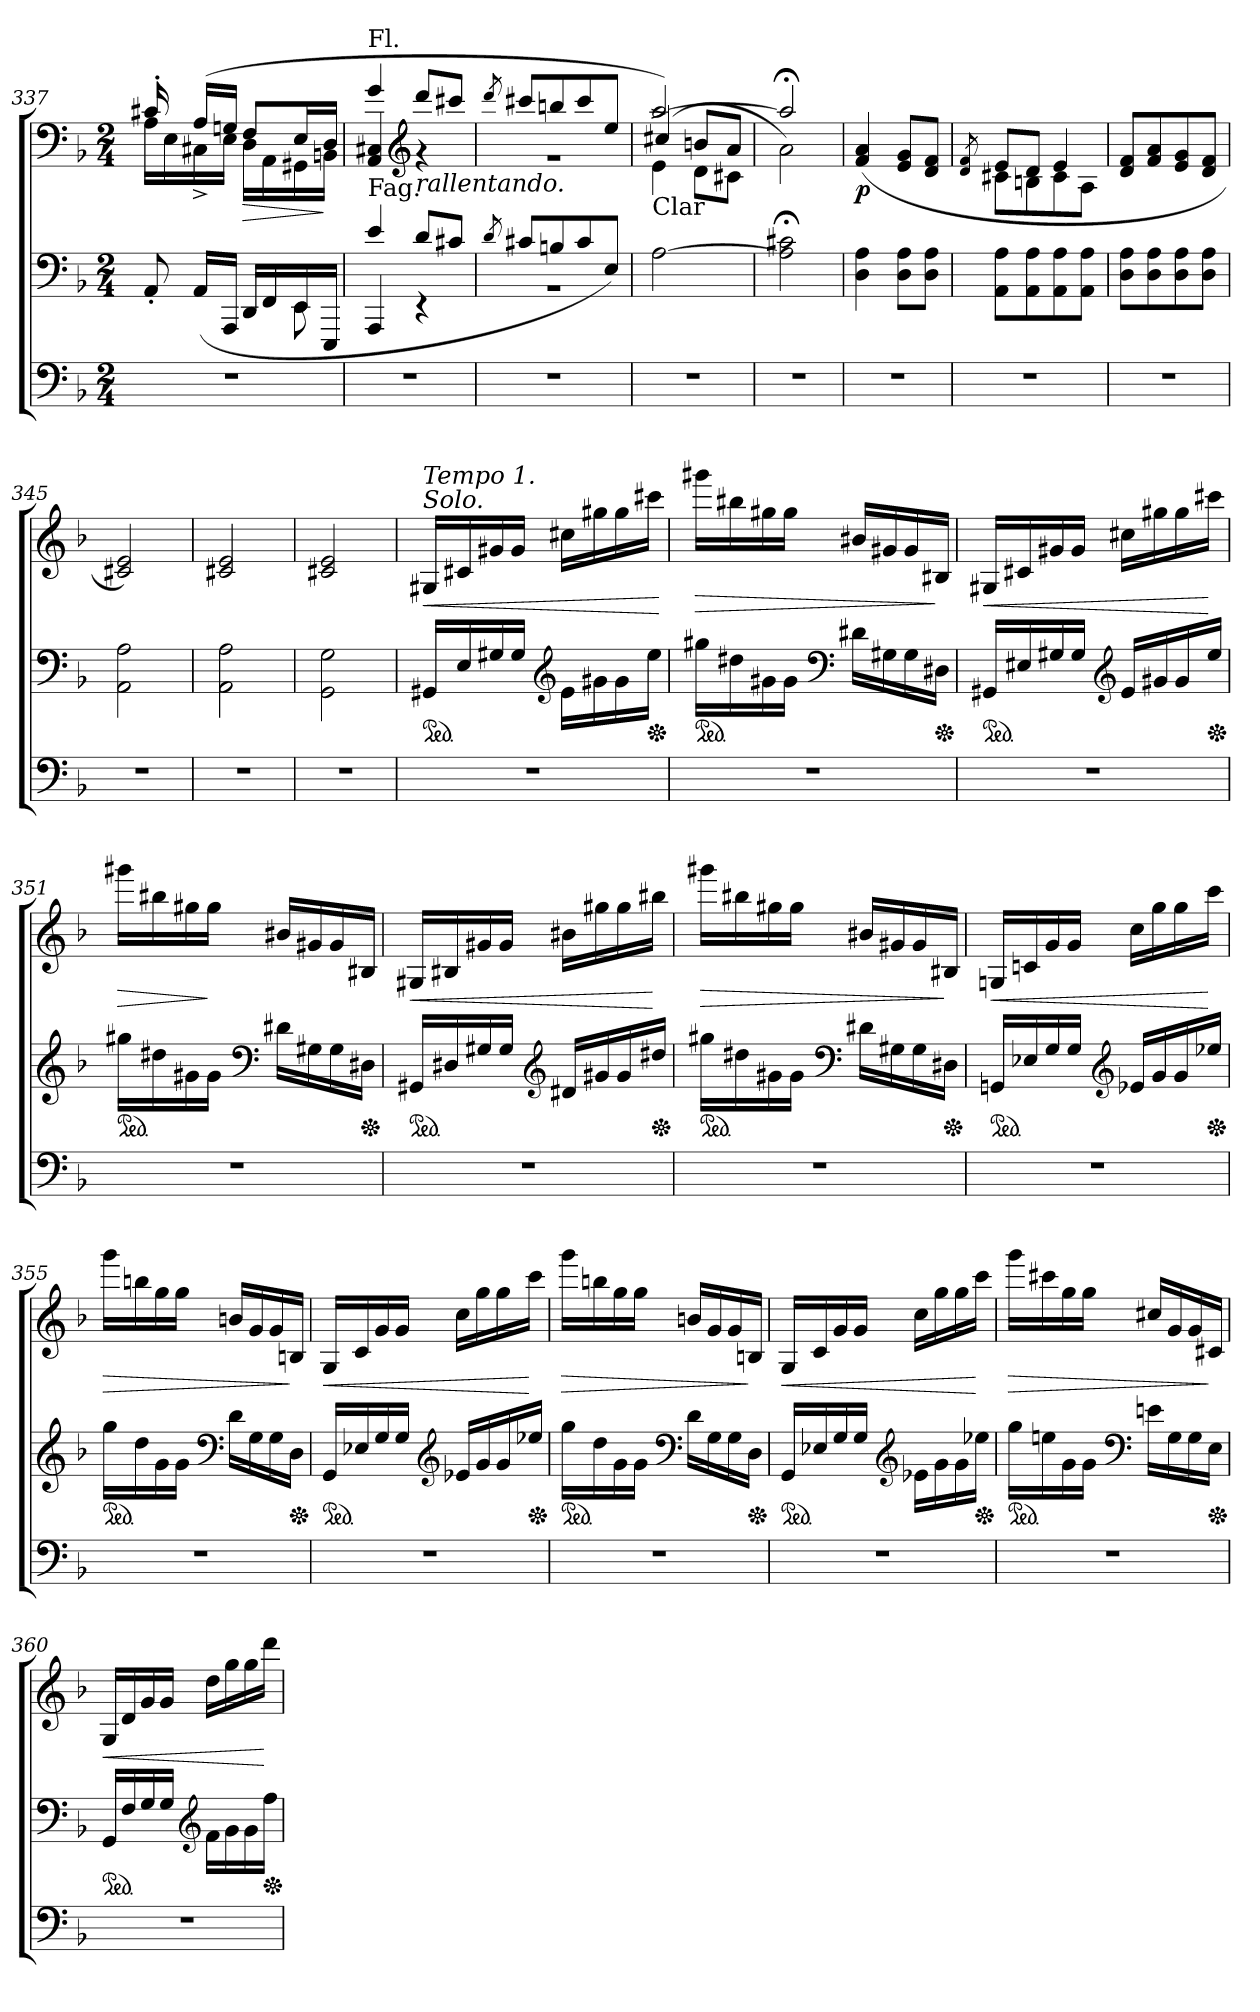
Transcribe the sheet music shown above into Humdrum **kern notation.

**kern	**kern	**kern	**dynam
*part2	*part1	*part1	*part1
*staff3	*staff2	*staff1	*staff1/2
*clefF4	*clefF4	*clefF4	*
*k[b-]	*k[b-]	*k[b-]	*
*F:	*F:	*F:	*
*M2/4	*M2/4	*M2/4	*
=337	=337	=337	=337
*	*^	*^	*
2r	8AA'<	8rAAAyy	16c#X'>	16ALL	.
.	.	.	16ryy	16E	.
.	(<16AALL	8rCCyy	(16ALL	16C#X^<	.
.	16AAAJJ	.	16GnJJ	16EJJ	.
!	!	!	!	!	!LO:HP:b
.	16DDLL	8rFFFyy	8FL	16DLL	>
.	16FF	.	.	16AA	.
.	16EE	8EE\	16EL	16GG#X	.
.	16EEEJJ	.	16DJJ	16BBnJJ	]
=338	=338	=338	=338	=338	=338
!	!	!	!LO:TX:a:t=Fl.	!	!
!	!LO:TX:a:t=Fag.	!	!	!	!
2r	(4e!	4AAA/)	(4g!	4AA/ 4C#X/)	.
*	*	*	*clefG2	*	*
!	!	!	!LO:TX:b:i:t=rallentando.	!	!
.	8d!L	4rEE	8ddd!L	4r	.
.	8c#X!J	.	8ccc#X!J	.	.
=339	=339	=339	=339	=339	=339
.	8qd!/	.	8qddd!/	.	.
2r	8c#X!L	2rBB	8ccc#X!/L	2rg	.
.	8Bn!	.	8bbn!/	.	.
.	8c#!	.	8ccc#!/	.	.
.	8E!J)	.	8ee!/J	.	.
*	*v	*v	*	*	*
=340	=340	=340	=340	=340
*	*	*	*^	*
!	!	!LO:TX:b:t=Clar	!	!	!
2r	[2A!	[2aa!)	(>4cc#X!/	4e^<!\	.
.	.	.	8bn!/L	8d!\L	.
.	.	.	8a!/J	8c#X!\J	.
*	*	*	*v	*v	*
=341	=341	=341	=341	=341
2r	2A!];< 2c#X!;<	2aa;<!]	2a!)	.
=342	=342	=342	=342	=342
!	!	!LO:TX:a:i:t=poco piu lento.	!	!
!	!	!	!	!LO:DY:b
*	*	*v	*v	*
2r	4D! 4A!	(>4f! 4a!	p
.	8D!\ 8A!\L	8e! 8g!L	.
.	8D!\ 8A!\J	8d! 8f!J	.
=343	=343	=343	=343
.	.	8qd!/ 8qf!/	.
*	*	*^	*
2r	8AA!\ 8A!\L	8e!L	8c#X!\L	.
.	8AA!\ 8A!\	8d!J	8Bn!\	.
.	8AA!\ 8A!\	4e!	8c#!\	.
.	8AA!\ 8A!\J	.	8A!\J	.
*	*	*v	*v	*
=344	=344	=344	=344
2r	8D!\ 8A!\L	8d! 8f!L	.
.	8D!\ 8A!\	8f! 8a!	.
.	8D!\ 8A!\	8e! 8g!	.
.	8D!\ 8A!\J	8d! 8f!J	.
=345	=345	=345	=345
2r	2AA! 2A!	2c#X! 2e!)	.
=346	=346	=346	=346
2r	2AA! 2A!	2c#X! 2e!	.
=347	=347	=347	=347
2r	2GG!\ 2G!\	2c#X! 2e!	.
=348	=348	=348	=348
!	!	!LO:TX:a:i:t=Solo.	!
!	!	!LO:TX:a:i:t=Tempo 1.	!
!	!	!	!LO:HP:b
*	*ped	*	*
2r	16GG#XLL	16G#XLL	<
.	16E	16c#X	.
.	16G#X	16g#X	.
.	16G#JJ	16g#JJ	.
*	*clefG2	*	*
.	16e\LL	16cc#XLL	.
.	16g#X\	16gg#X	.
.	16g#\	16gg#	.
*	*Xped	*	*
.	16ee\JJ	16ccc#XJJ	.
.	.	.	[
=349	=349	=349	=349
!	!	!	!LO:HP:b
*	*ped	*	*
2r	16gg#XLL	16ggg#XLL	>
.	16dd#X	16bb#X	.
.	16g#X	16gg#X	.
.	16g#JJ	16gg#JJ	.
*	*clefF4	*	*
.	16d#XLL	16b#XLL	.
.	16G#X	16g#X	.
.	16G#	16g#	.
*	*Xped	*	*
.	16D#XJJ	16B#XJJ	]
=350	=350	=350	=350
!	!	!	!LO:HP:b
*	*ped	*	*
2r	16GG#X/LL	16G#XLL	<
.	16E#X/	16c#X	.
.	16G#X/	16g#X	.
.	16G#/JJ	16g#JJ	.
*	*clefG2	*	*
.	16e/LL	16cc#XLL	.
.	16g#X/	16gg#X	.
.	16g#/	16gg#	.
*	*Xped	*	*
.	16ee/JJ	16ccc#XJJ	[
=351	=351	=351	=351
!	!	!	!LO:HP:b
*	*ped	*	*
2r	16gg#XLL	16ggg#XLL	>
.	16dd#X	16bb#X	.
.	16g#X	16gg#X	.
.	16g#JJ	16gg#JJ	]
*	*clefF4	*	*
.	16d#XLL	16b#XLL	.
.	16G#X	16g#X	.
.	16G#	16g#	.
*	*Xped	*	*
.	16D#XJJ	16B#XJJ	.
=352	=352	=352	=352
!	!	!	!LO:HP:b
*	*ped	*	*
2r	16GG#X/LL	16G#XLL	<
.	16D#X/	16B#X	.
.	16G#X/	16g#X	.
.	16G#/JJ	16g#JJ	.
*	*clefG2	*	*
.	16d#X/LL	16b#XLL	.
.	16g#X/	16gg#X	.
.	16g#/	16gg#	.
*	*Xped	*	*
.	16dd#X/JJ	16bb#XJJ	[
=353	=353	=353	=353
!	!	!	!LO:HP:b
*	*ped	*	*
2r	16gg#XLL	16ggg#XLL	>
.	16dd#X	16bb#X	.
.	16g#X	16gg#X	.
.	16g#JJ	16gg#JJ	.
*	*clefF4	*	*
.	16d#XLL	16b#XLL	.
.	16G#X	16g#X	.
.	16G#	16g#	.
*	*Xped	*	*
.	16D#XJJ	16B#XJJ	]
=354	=354	=354	=354
!	!	!	!LO:HP:b
*	*ped	*	*
2r	16GGn/LL	16GnLL	<
.	16E-X/	16cn	.
.	16G/	16g	.
.	16G/JJ	16gJJ	.
*	*clefG2	*	*
.	16e-X/LL	16ccLL	.
.	16g/	16gg	.
.	16g/	16gg	.
*	*Xped	*	*
.	16ee-X/JJ	16cccJJ	[
=355	=355	=355	=355
!	!	!	!LO:HP:b
*	*ped	*	*
2r	16ggLL	16gggLL	>
.	16dd	16bbn	.
.	16g	16gg	.
.	16gJJ	16ggJJ	.
*	*clefF4	*	*
.	16dLL	16bnLL	.
.	16G	16g	.
.	16G	16g	.
*	*Xped	*	*
.	16DJJ	16BnJJ	]
=356	=356	=356	=356
!	!	!	!LO:HP:b
*	*ped	*	*
2r	16GG/LL	16GLL	<
.	16E-X/	16c	.
.	16G/	16g	.
.	16G/JJ	16gJJ	.
*	*clefG2	*	*
.	16e-X/LL	16ccLL	.
.	16g/	16gg	.
.	16g/	16gg	.
*	*Xped	*	*
.	16ee-X/JJ	16cccJJ	[
=357	=357	=357	=357
!	!	!	!LO:HP:b
*	*ped	*	*
2r	16ggLL	16gggLL	>
.	16dd	16bbn	.
.	16g	16gg	.
.	16gJJ	16ggJJ	.
*	*clefF4	*	*
.	16dLL	16bnLL	.
.	16G	16g	.
.	16G	16g	.
*	*Xped	*	*
.	16DJJ	16BnJJ	]
=358	=358	=358	=358
!	!	!	!LO:HP:b
*	*ped	*	*
2r	16GG/LL	16GLL	<
.	16E-X/	16c	.
.	16G/	16g	.
.	16G/JJ	16gJJ	.
*	*clefG2	*	*
.	16e-XLL	16ccLL	.
.	16g	16gg	.
.	16g\	16gg	.
*	*Xped	*	*
.	16ee-XJJ	16cccJJ	[
=359	=359	=359	=359
!	!	!	!LO:HP:b
*	*ped	*	*
2r	16ggLL	16gggLL	>
.	16een	16ccc#X	.
.	16g	16gg	.
.	16gJJ	16ggJJ	.
*	*clefF4	*	*
.	16enLL	16cc#XLL	.
.	16G	16g	.
.	16G	16g	.
*	*Xped	*	*
.	16EJJ	16c#XJJ	]
=360	=360	=360	=360
!	!	!	!LO:HP:b
*	*ped	*	*
2r	16GG/LL	16GLL	<
.	16F/	16d	.
.	16G/	16g	.
.	16G/JJ	16gJJ	.
*	*clefG2	*	*
.	16f\LL	16ddLL	.
.	16g\	16gg	.
.	16g\	16gg	.
*	*Xped	*	*
.	16ff\JJ	16dddJJ	[
=	=	=	=
*-	*-	*-	*-
